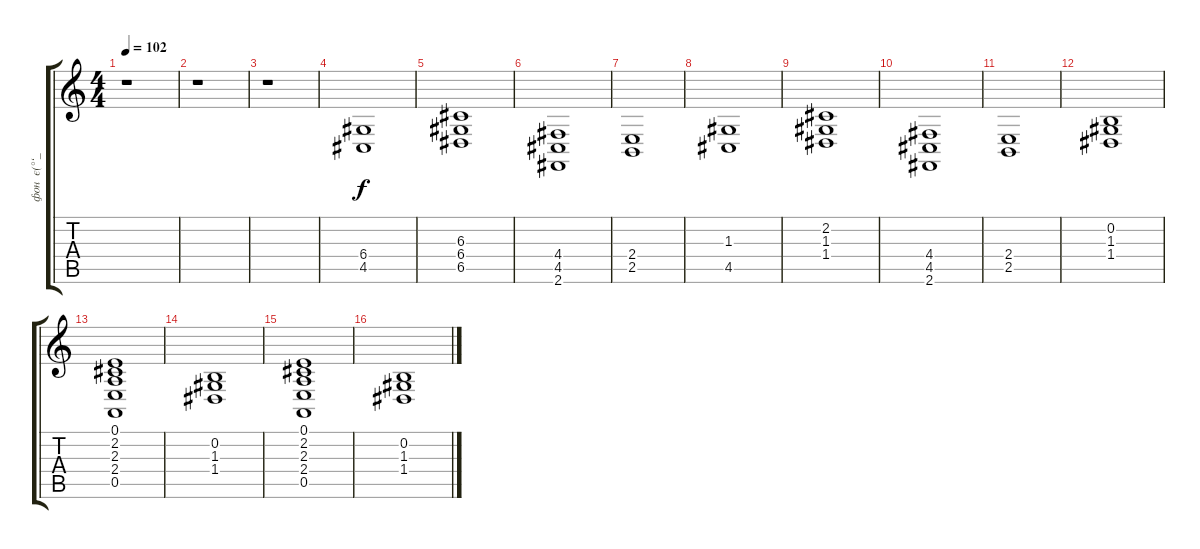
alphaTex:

\track ("фон  є(°‘_’°)э" "фон  є(°‘_") {instrument fx6goblins}
\staff {score tabs}
\tuning (E4 B3 G3 D3 A2 E2) {hide}
\ts (4 4)
\tempo 102
\clef g2
\ks c
r.1{dy f} |
r.1 |
r.1 |
(6.4 4.5).1 |
(6.3 6.4 6.5).1 |
(4.4 4.5 2.6).1 |
(2.4 2.5).1 |
(1.3 4.5).1 |
(2.2 1.3 1.4).1 |
(4.4 4.5 2.6).1 |
(2.4 2.5).1 |
(0.2 1.3 1.4).1 |
(0.1 2.2 2.3 2.4 0.5).1 |
(0.2 1.3 1.4).1 |
(0.1 2.2 2.3 2.4 0.5).1 |
(0.2 1.3 1.4).1
